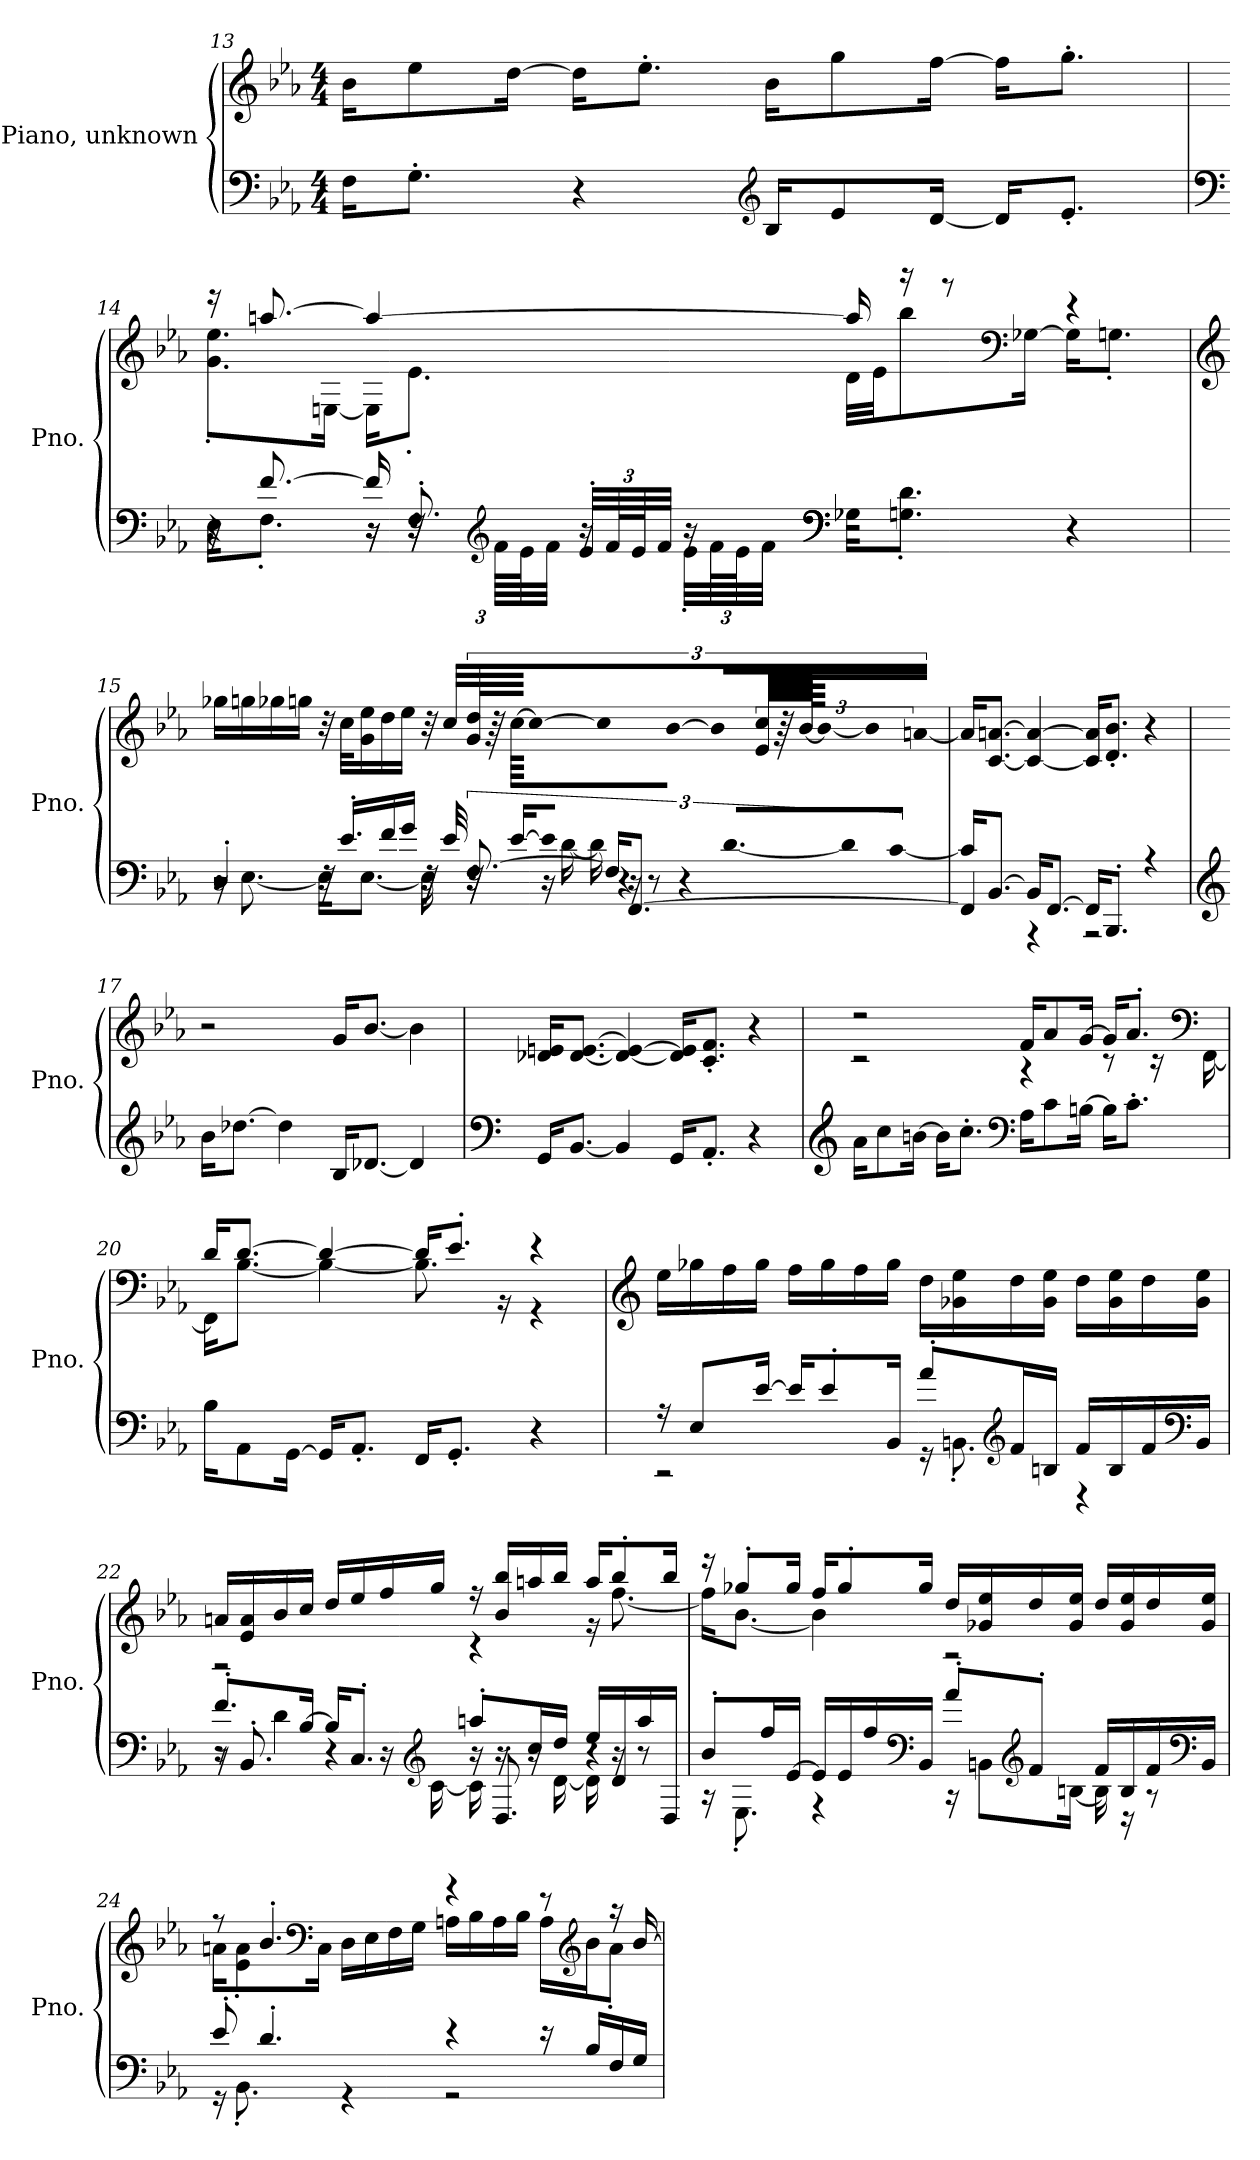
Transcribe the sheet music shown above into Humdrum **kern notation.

**kern	**kern
*part1	*part1
*staff2	*staff1
*I"Piano, unknown	*
*I'Pno.	*
!!LO:LB:g=z
*clefF4	*clefG2
*k[b-e-a-]	*k[b-e-a-]
*M4/4	*M4/4
=13	=13
16F\KL	16b-\KL
8.G'\J	8ee-\
.	[16dd\Jk
4r	16dd\KL]
.	8.ee-'\J
*clefG2	*
16B-/KL	16b-\KL
8e-/	8gg\
[16d/Jk	[16ff\Jk
16d/KL]	16ff\KL]
8.e-'/J	8.gg'\J
!!LO:PB:g=z
=14	=14
*clefF4	*
*^	*^
*	*^	*	*
16r	16E-\KL	4r	16r	8.g\' 8.ee-\'L
[8.f/	8.F'\J	.	[8.aan/	.
.	.	.	.	[16En\Jk
16f/]	16r	16r	4aa/_	16E\KL]
16r	48r	8.F'/	.	8.e-'\J
*clefG2	*	*	*	*
.	96f\LLLL	.	.	.
.	96e-\J	.	.	.
.	48f\JJJ	.	.	.
*Xbrackettup	*	*	*	*
48e-'/LLL	16r	.	.	.
96f/L	.	.	.	.
96e-/J	.	.	.	.
48f/JJJ	.	.	.	.
16r	48e-'\LLL	.	.	.
.	96f\L	.	.	.
.	96e-\J	.	.	.
.	48f\JJJ	.	.	.
*clefF4	*	*	*	*
2r	16G-X\KL	2r	16aa/]	32d\LLL
.	.	.	.	32e-\JJ
.	8.Gn\' 8.d\'J	.	16r	8bb-\
.	.	.	8r	.
*	*	*	*clefF4	*
.	.	.	.	[16G-X\Jk
.	4r	.	4r	16G-\KL]
.	.	.	.	8.Gn'\J
*	*	*	*v	*v
!!LO:LB:g=z
=15	=15	=15	=15
*	*	*	*clefG2
4D'/	16r	2r	16gg-X\LL
.	[8.E-\	.	16ggn\
.	.	.	16gg-X\
.	.	.	16ggn\JJ
32r	16E-\KL]	.	32r
16.e-'/LL	.	.	32cc\KLL
.	[8.E-\J	.	16g\ 16ee-\
16f/	.	.	16dd\
16g/JJ	.	.	16ee-\JJ
32r	16E-\]	16r	32r
32e-/	.	.	32cc\LLL
*brackettup	*	*	*
48r	16r	[8.F/	96g\ 96dd\JJJk
.	.	.	96r
[24e-/KL	.	.	[96cc\KLLL
.	.	.	32cc\J_
8e-/J]	16r	.	16cc\]
.	[16d\	.	[16b-\JJ
16r	16d\]	16F/KL]	16b-/LL]
64r	16r	[8.FF/J	96e-/ 96cc/JJkk
.	.	.	96r
[32.d/KLL	.	.	.
.	.	.	[96b-/KLLL
.	.	.	32b-/J_
16d/]	8r	.	16b-/]
[16c/JJ	.	.	[16an/JJ
*	*v	*v	*
=16	=16	=16
16c/KL]	4FF/]	16a/KL]
[8.BB-/J	.	[8.c/ [8.an/J
16BB-/KL]	4r	4c/_ 4a/_
[8.FF/J	.	.
16FF/KL]	2r	16c/] 16a/]KL
8.BBB-'/J	.	8.d/' 8.b-/'J
4r	.	4r
*v	*v	*
!!LO:LB:g=z
=17	=17
*clefG2	*
16b-\KL	2r
[8.dd-X\J	.
4dd-\]	.
16B-/KL	16g/KL
[8.d-X/J	[8.b-/J
4d-/]	4b-\]
=18	=18
*clefF4	*
16GG/KL	16d-X/ 16en/KL
[8.BB-/J	[8.d-/ [8.e/J
4BB-/]	4d-/_ 4e/_
16GG/KL	16d-/] 16e/]KL
8.AA-'/J	8.c/' 8.f/'J
4r	4r
=19	=19
*clefG2	*
*	*^
16a-\KL	2r	2r
8cc\	.	.
[16bn\Jk	.	.
16b\KL]	.	.
8.cc'\J	.	.
*clefF4	*	*
16A-\KL	16f/KL	4r
8c\	8a-/	.
[16Bn\Jk	[16g/Jk	.
16B\KL]	16g/KL]	8r
8.c'\J	8.a-'/J	.
.	.	16r
*	*clefF4	*
.	.	[16FF\
!!LO:LB:g=z	!!
=20	=20	=20
16B-\KL	16d/KL	16FF\KL]
8AA-\	[8.d/J	[8.B-\J
[16GG\Jk	.	.
16GG/KL]	4d/_	4B-\_
8.AA-'/J	.	.
16FF/KL	16d/KL]	8.B-\]
8.GG'/J	8.e-'/J	.
.	.	16r
4r	4r	4r
*	*v	*v
=21	=21
*	*clefG2
*^	*
16r	2r	16ee-\LL
8E-/L	.	16gg-X\
.	.	16ff\
[16e-/Jk	.	16gg-\JJ
16e-/KL]	.	16ff\LL
8e-'/	.	16gg-\
.	.	16ff\
16BB-/Jk	.	16gg-\JJ
8a-'/L	16r	16dd\LL
.	8.BBn'\	16g-X\ 16ee-\
*clefG2	*	*
16f/L	.	16dd\
16Bn/JJ	.	16g-\ 16ee-\JJ
16f/LL	4r	16dd\LL
16B/	.	16g-\ 16ee-\
16f/	.	16dd\
*clefF4	*	*
16BB/JJ	.	16g-\ 16ee-\JJ
!!LO:LB:g=z
=22	=22	=22
*	*^	*^
8.f'/L	8r	16r	16an/LL	2r
.	.	8.BB-'/	16e-/ 16a/	.
.	4d\	.	16b-/	.
[16B-/Jk	.	.	16cc/JJ	.
16B-/KL]	.	4r	16dd/LL	.
8.C'/J	.	.	16ee-/	.
.	16r	.	16ff/	.
*clefG2	*	*	*	*
.	[16c\	.	16gg/JJ	.
8aan'/L	16c\]	16r	16r	4r
.	16r	8.D'/	16b-/ 16bb-/LL	.
16cc/L	16r	.	16aan/	.
16dd/JJ	[16d\	.	16bb-/JJ	.
16ee-/LL	16d\]	4r	16aa/KL	16r
16d/	16r	.	8bb-'/	[8.ff\
16aa/	8r	.	.	.
16D/JJ	.	.	16bb-/Jk	.
*	*v	*v	*	*
!!LO:LB:g=z	!!
=23	=23	=23	=23
8b-'/L	16r	16r	16ff\KL]
.	8.E-'\	8gg-X'/L	[8.b-\J
16ff/L	.	.	.
[16e-/JJ	.	16gg-/Jk	.
16e-/LL]	4r	16ff/KL	4b-\]
16e-/	.	8gg-'/	.
16ff/	.	.	.
*clefF4	*	*	*
16BB-/JJ	.	16gg-/Jk	.
8a-'/L	16r	16dd/LL	2r
.	8BBn\L	16g-X/ 16ee-/	.
*clefG2	*	*	*
8f'/J	.	16dd/	.
.	[16Bn\Jk	16g-/ 16ee-/JJ	.
16f/LL	16B\]	16dd/LL	.
16B/	16r	16g-/ 16ee-/	.
16f/	8r	16dd/	.
*clefF4	*	*	*
16BB/JJ	.	16g-/ 16ee-/JJ	.
!!LO:PB:g=z	!!
=24	=24	=24	=24
8e-'/	16r	8r	16an\KL
.	8.BB-'\	.	8e-\' 8a\'
4.d'/	.	4.b-'/	.
*	*	*clefF4	*
.	.	.	16C\Jk
.	4r	.	16D\LL
.	.	.	16E-\
.	.	.	16F\
.	.	.	16G\JJ
4r	2r	4r	16An\LL
.	.	.	16B-\
.	.	.	16A\
.	.	.	16B-\JJ
16r	.	8r	16A\LL
*	*	*clefG2	*
16B-/LL	.	.	16b-\J
16F/	.	16r	8a'\J
16G/JJ	.	[16b-/	.
*v	*v	*	*
*	*v	*v
=	=
*-	*-
